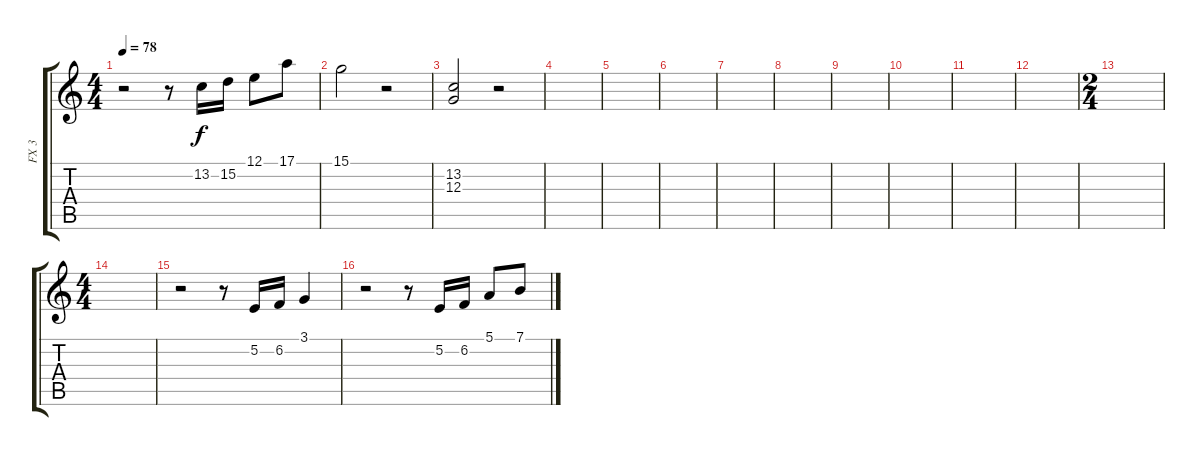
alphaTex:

\track ("FX 3" "FX 3") {instrument pad1newage}
\staff {score tabs}
\tuning (E4 B3 G3 D3 A2 E2) {hide}
\ts (4 4)
\tempo 78
\clef g2
\ks c
r.2{dy f} r.8 13.2.16 15.2.16 12.1.8 17.1.8 |
15.1.2 r.2 |
(13.2 12.3).2 r.2 |
|
|
|
|
|
|
|
|
|
\ts (2 4)
|
\ts (4 4)
|
r.2 r.8 5.2.16 6.2.16 3.1.4 |
r.2 r.8 5.2.16 6.2.16 5.1.8 7.1.8
